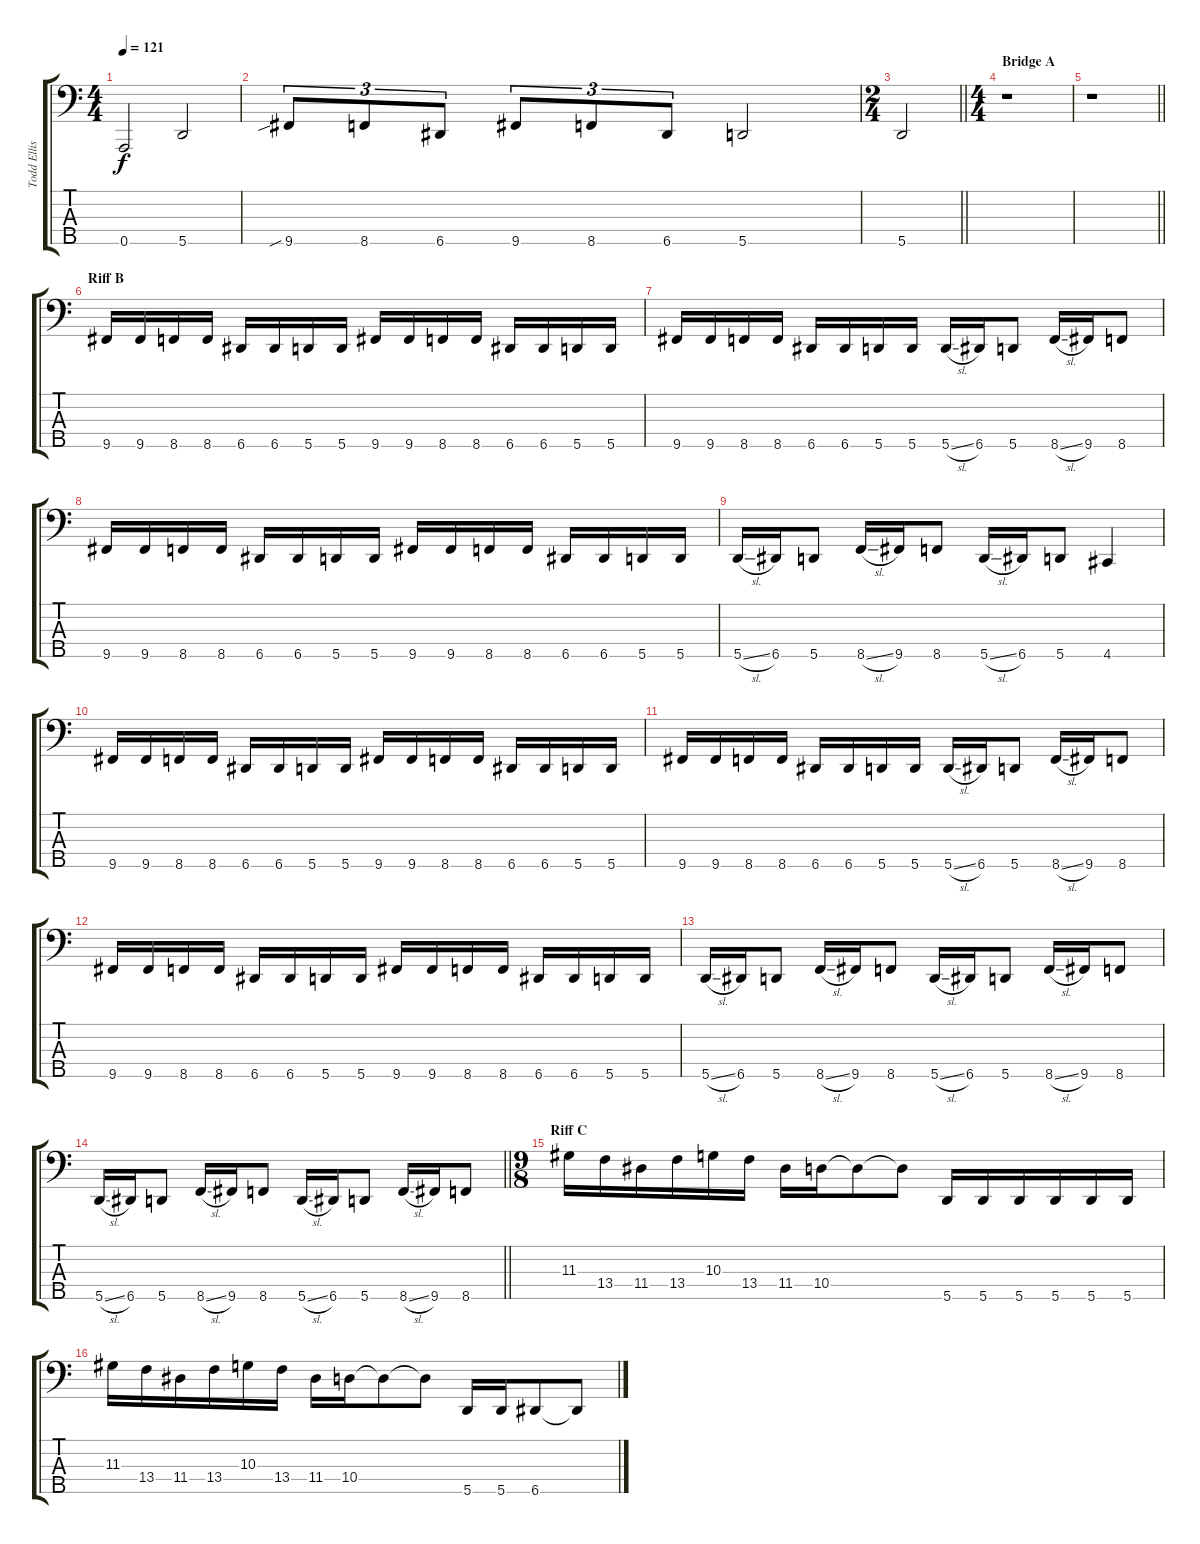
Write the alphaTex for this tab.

\track ("Todd Ellis" "Todd Ellis") {instrument electricbassfinger}
\staff {score tabs}
\tuning (G2 D2 A1 E1 A0) {hide}
\ts (4 4)
\tempo 121
\clef f4
\ks c
0.5.2{dy f} 5.5.2 |
9.5{sib}.8{tu (3 2)} 8.5.8{tu (3 2)} 6.5.8{tu (3 2)} 9.5.8{tu (3 2)} 8.5.8{tu (3 2)} 6.5.8{tu (3 2)} 5.5.2 |
\ts (2 4)
\barLineRight lightlight
5.5.2 |
\ts (4 4)
\section ("" "Bridge A")
r.1 |
\barLineRight lightlight
r.1 |
\section ("" "Riff B")
9.5.16 9.5.16 8.5.16 8.5.16 6.5.16 6.5.16 5.5.16 5.5.16 9.5.16 9.5.16 8.5.16 8.5.16 6.5.16 6.5.16 5.5.16 5.5.16 |
9.5.16 9.5.16 8.5.16 8.5.16 6.5.16 6.5.16 5.5.16 5.5.16 5.5{sl}.16 6.5.16 5.5.8 8.5{sl}.16 9.5.16 8.5.8 |
9.5.16 9.5.16 8.5.16 8.5.16 6.5.16 6.5.16 5.5.16 5.5.16 9.5.16 9.5.16 8.5.16 8.5.16 6.5.16 6.5.16 5.5.16 5.5.16 |
5.5{sl}.16 6.5.16 5.5.8 8.5{sl}.16 9.5.16 8.5.8 5.5{sl}.16 6.5.16 5.5.8 4.5.4 |
9.5.16 9.5.16 8.5.16 8.5.16 6.5.16 6.5.16 5.5.16 5.5.16 9.5.16 9.5.16 8.5.16 8.5.16 6.5.16 6.5.16 5.5.16 5.5.16 |
9.5.16 9.5.16 8.5.16 8.5.16 6.5.16 6.5.16 5.5.16 5.5.16 5.5{sl}.16 6.5.16 5.5.8 8.5{sl}.16 9.5.16 8.5.8 |
9.5.16 9.5.16 8.5.16 8.5.16 6.5.16 6.5.16 5.5.16 5.5.16 9.5.16 9.5.16 8.5.16 8.5.16 6.5.16 6.5.16 5.5.16 5.5.16 |
5.5{sl}.16 6.5.16 5.5.8 8.5{sl}.16 9.5.16 8.5.8 5.5{sl}.16 6.5.16 5.5.8 8.5{sl}.16 9.5.16 8.5.8 |
\barLineRight lightlight
5.5{sl}.16 6.5.16 5.5.8 8.5{sl}.16 9.5.16 8.5.8 5.5{sl}.16 6.5.16 5.5.8 8.5{sl}.16 9.5.16 8.5.8 |
\ts (9 8)
\section ("" "Riff C")
11.3.16 13.4.16 11.4.16 13.4.16 10.3.16 13.4.16 11.4.16 10.4.16 10.4{t}.8 10.4{t}.8 5.5.16 5.5.16 5.5.16 5.5.16 5.5.16 5.5.16 |
11.3.16 13.4.16 11.4.16 13.4.16 10.3.16 13.4.16 11.4.16 10.4.16 10.4{t}.8 10.4{t}.8 5.5.16 5.5.16 6.5.8 6.5{t}.8
